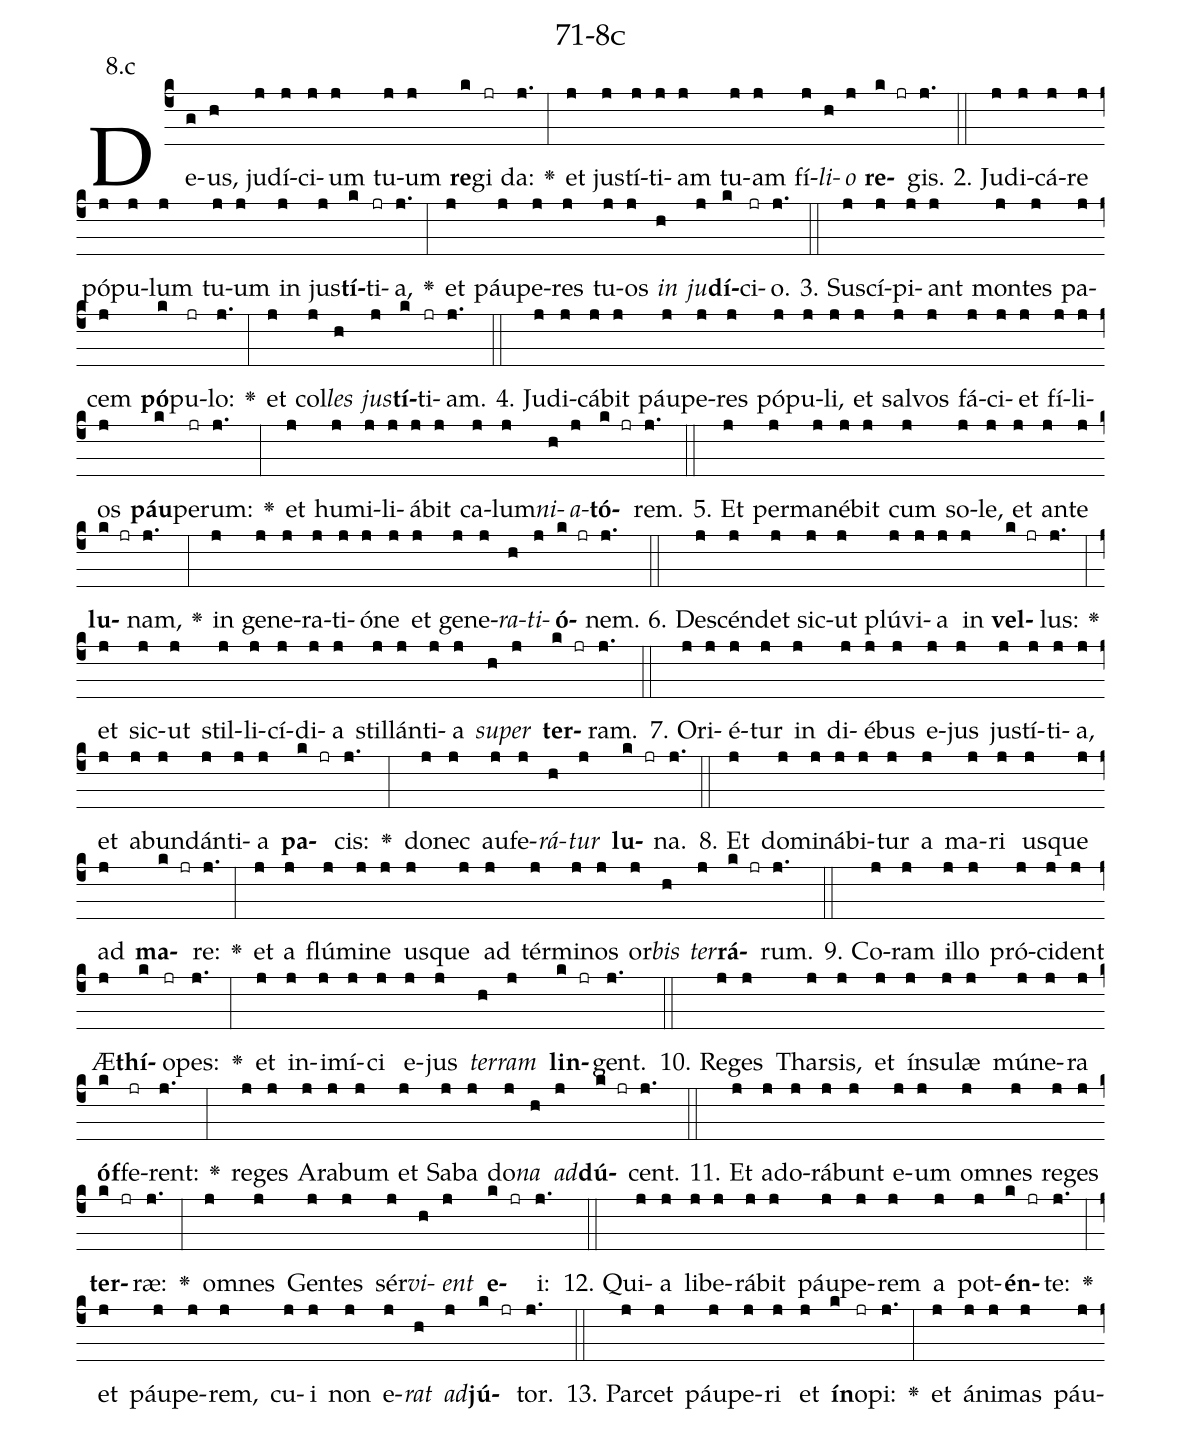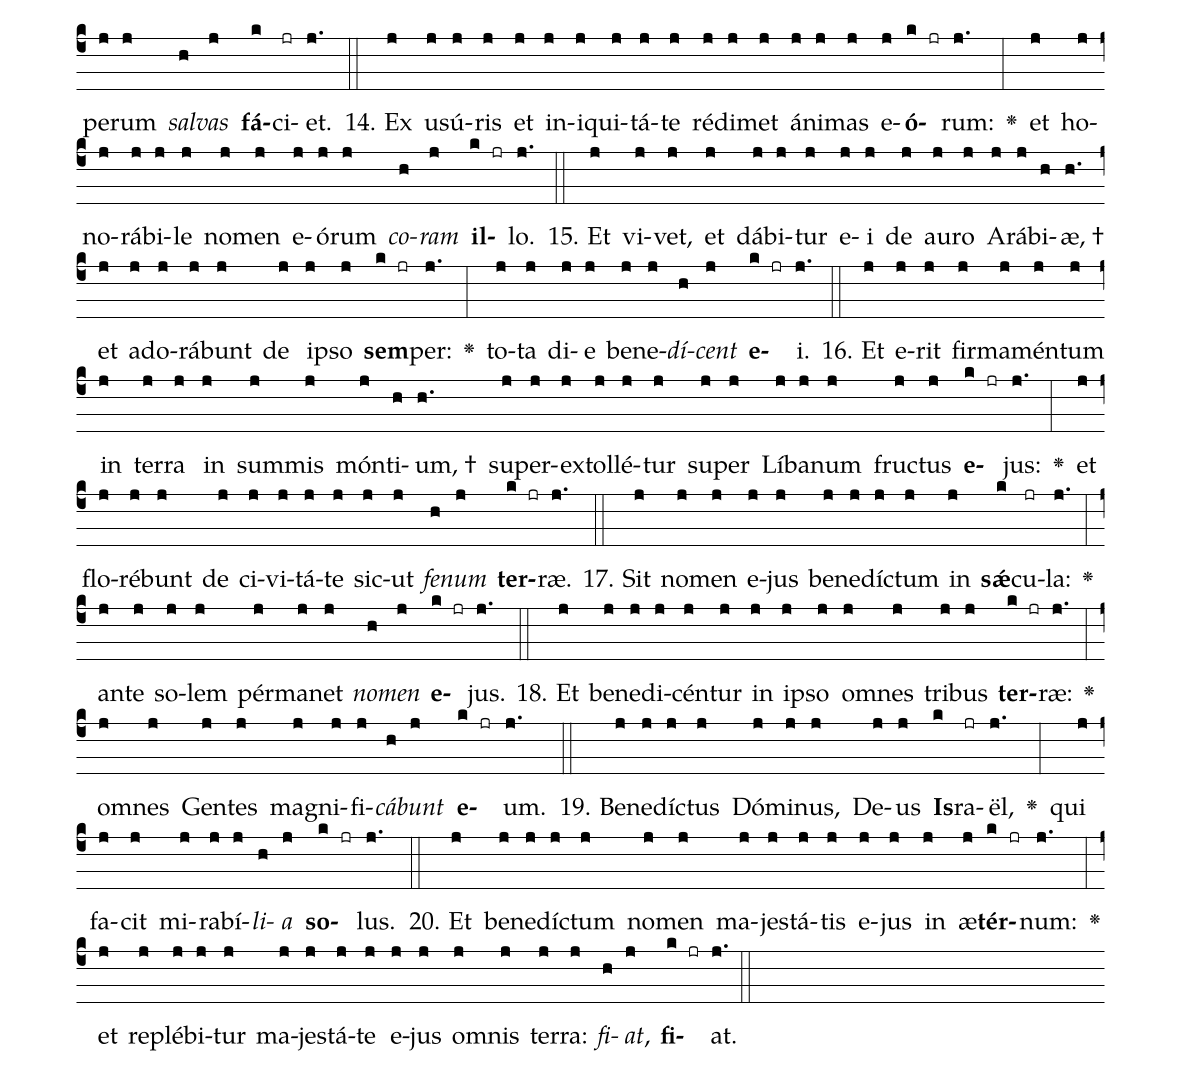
name: 71-8c;
annotation: 8.c;
%%
(c4)De(g)us,(h) ju(j)dí(j)ci(j)um(j) tu(j)um(j) <b>re</b>(k)gi(jr) da:(j.) <v>\greheightstar</v>(:) et(j) jus(j)tí(j)ti(j)am(j) tu(j)am(j) fí(j)<i>li</i>(h)<i>o</i>(j) <b>re</b>(k jr)gis.(j.) (::)
2. Ju(j)di(j)cá(j)re(j) pó(j)pu(j)lum(j) tu(j)um(j) in(j) jus(j)<b>tí</b>(k)ti(jr)a,(j.) <v>\greheightstar</v>(:) et(j) páu(j)pe(j)res(j) tu(j)os(j) <i>in</i>(h) <i>ju</i>(j)<b>dí</b>(k)ci(jr)o.(j.) (::)
3. Su(j)scí(j)pi(j)ant(j) mon(j)tes(j) pa(j)cem(j) <b>pó</b>(k)pu(jr)lo:(j.) <v>\greheightstar</v>(:) et(j) col(j)<i>les</i>(h) <i>jus</i>(j)<b>tí</b>(k)ti(jr)am.(j.) (::)
4. Ju(j)di(j)cá(j)bit(j) páu(j)pe(j)res(j) pó(j)pu(j)li,(j) et(j) sal(j)vos(j) fá(j)ci(j)et(j) fí(j)li(j)os(j) <b>páu</b>(k)pe(jr)rum:(j.) <v>\greheightstar</v>(:) et(j) hu(j)mi(j)li(j)á(j)bit(j) ca(j)lum(j)<i>ni</i>(h)<i>a</i>(j)<b>tó</b>(k jr)rem.(j.) (::)
5. Et(j) per(j)ma(j)né(j)bit(j) cum(j) so(j)le,(j) et(j) an(j)te(j) <b>lu</b>(k jr)nam,(j.) <v>\greheightstar</v>(:) in(j) ge(j)ne(j)ra(j)ti(j)ó(j)ne(j) et(j) ge(j)ne(j)<i>ra</i>(h)<i>ti</i>(j)<b>ó</b>(k jr)nem.(j.) (::)
6. De(j)scén(j)det(j) sic(j)ut(j) plú(j)vi(j)a(j) in(j) <b>vel</b>(k jr)lus:(j.) <v>\greheightstar</v>(:) et(j) sic(j)ut(j) stil(j)li(j)cí(j)di(j)a(j) stil(j)lán(j)ti(j)a(j) <i>su</i>(h)<i>per</i>(j) <b>ter</b>(k jr)ram.(j.) (::)
7. O(j)ri(j)é(j)tur(j) in(j) di(j)é(j)bus(j) e(j)jus(j) jus(j)tí(j)ti(j)a,(j) et(j) ab(j)un(j)dán(j)ti(j)a(j) <b>pa</b>(k jr)cis:(j.) <v>\greheightstar</v>(:) do(j)nec(j) au(j)fe(j)<i>rá</i>(h)<i>tur</i>(j) <b>lu</b>(k jr)na.(j.) (::)
8. Et(j) do(j)mi(j)ná(j)bi(j)tur(j) a(j) ma(j)ri(j) us(j)que(j) ad(j) <b>ma</b>(k jr)re:(j.) <v>\greheightstar</v>(:) et(j) a(j) flú(j)mi(j)ne(j) us(j)que(j) ad(j) tér(j)mi(j)nos(j) or(j)<i>bis</i>(h) <i>ter</i>(j)<b>rá</b>(k jr)rum.(j.) (::)
9. Co(j)ram(j) il(j)lo(j) pró(j)ci(j)dent(j) Æ(j)<b>thí</b>(k)o(jr)pes:(j.) <v>\greheightstar</v>(:) et(j) in(j)i(j)mí(j)ci(j) e(j)jus(j) <i>ter</i>(h)<i>ram</i>(j) <b>lin</b>(k jr)gent.(j.) (::)
10. Re(j)ges(j) Thar(j)sis,(j) et(j) ín(j)su(j)læ(j) mú(j)ne(j)ra(j) <b>óf</b>(k)fe(jr)rent:(j.) <v>\greheightstar</v>(:) re(j)ges(j) A(j)ra(j)bum(j) et(j) Sa(j)ba(j) do(j)<i>na</i>(h) <i>ad</i>(j)<b>dú</b>(k jr)cent.(j.) (::)
11. Et(j) ad(j)o(j)rá(j)bunt(j) e(j)um(j) om(j)nes(j) re(j)ges(j) <b>ter</b>(k jr)ræ:(j.) <v>\greheightstar</v>(:) om(j)nes(j) Gen(j)tes(j) sér(j)<i>vi</i>(h)<i>ent</i>(j) <b>e</b>(k jr)i:(j.) (::)
12. Qui(j)a(j) li(j)be(j)rá(j)bit(j) páu(j)pe(j)rem(j) a(j) pot(j)<b>én</b>(k jr)te:(j.) <v>\greheightstar</v>(:) et(j) páu(j)pe(j)rem,(j) cu(j)i(j) non(j) e(j)<i>rat</i>(h) <i>ad</i>(j)<b>jú</b>(k jr)tor.(j.) (::)
13. Par(j)cet(j) páu(j)pe(j)ri(j) et(j) <b>ín</b>(k)o(jr)pi:(j.) <v>\greheightstar</v>(:) et(j) á(j)ni(j)mas(j) páu(j)pe(j)rum(j) <i>sal</i>(h)<i>vas</i>(j) <b>fá</b>(k)ci(jr)et.(j.) (::)
14. Ex(j) u(j)sú(j)ris(j) et(j) in(j)i(j)qui(j)tá(j)te(j) réd(j)i(j)met(j) á(j)ni(j)mas(j) e(j)<b>ó</b>(k jr)rum:(j.) <v>\greheightstar</v>(:) et(j) ho(j)no(j)rá(j)bi(j)le(j) no(j)men(j) e(j)ó(j)rum(j) <i>co</i>(h)<i>ram</i>(j) <b>il</b>(k jr)lo.(j.) (::)
15. Et(j) vi(j)vet,(j) et(j) dá(j)bi(j)tur(j) e(j)i(j) de(j) au(j)ro(j) A(j)rá(j)bi(h)æ, †(h.) et(j) ad(j)o(j)rá(j)bunt(j) de(j) ip(j)so(j) <b>sem</b>(k jr)per:(j.) <v>\greheightstar</v>(:) to(j)ta(j) di(j)e(j) be(j)ne(j)<i>dí</i>(h)<i>cent</i>(j) <b>e</b>(k jr)i.(j.) (::)
16. Et(j) e(j)rit(j) fir(j)ma(j)mén(j)tum(j) in(j) ter(j)ra(j) in(j) sum(j)mis(j) món(j)ti(h)um, †(h.) su(j)per(j)ex(j)tol(j)lé(j)tur(j) su(j)per(j) Lí(j)ba(j)num(j) fruc(j)tus(j) <b>e</b>(k jr)jus:(j.) <v>\greheightstar</v>(:) et(j) flo(j)ré(j)bunt(j) de(j) ci(j)vi(j)tá(j)te(j) sic(j)ut(j) <i>fe</i>(h)<i>num</i>(j) <b>ter</b>(k jr)ræ.(j.) (::)
17. Sit(j) no(j)men(j) e(j)jus(j) be(j)ne(j)díc(j)tum(j) in(j) <b>sǽ</b>(k)cu(jr)la:(j.) <v>\greheightstar</v>(:) an(j)te(j) so(j)lem(j) pér(j)ma(j)net(j) <i>no</i>(h)<i>men</i>(j) <b>e</b>(k jr)jus.(j.) (::)
18. Et(j) be(j)ne(j)di(j)cén(j)tur(j) in(j) ip(j)so(j) om(j)nes(j) tri(j)bus(j) <b>ter</b>(k jr)ræ:(j.) <v>\greheightstar</v>(:) om(j)nes(j) Gen(j)tes(j) ma(j)gni(j)fi(j)<i>cá</i>(h)<i>bunt</i>(j) <b>e</b>(k jr)um.(j.) (::)
19. Be(j)ne(j)díc(j)tus(j) Dó(j)mi(j)nus,(j) De(j)us(j) <b>Is</b>(k)ra(jr)ël,(j.) <v>\greheightstar</v>(:) qui(j) fa(j)cit(j) mi(j)ra(j)bí(j)<i>li</i>(h)<i>a</i>(j) <b>so</b>(k jr)lus.(j.) (::)
20. Et(j) be(j)ne(j)díc(j)tum(j) no(j)men(j) ma(j)jes(j)tá(j)tis(j) e(j)jus(j) in(j) æ(j)<b>tér</b>(k jr)num:(j.) <v>\greheightstar</v>(:) et(j) re(j)plé(j)bi(j)tur(j) ma(j)jes(j)tá(j)te(j) e(j)jus(j) om(j)nis(j) ter(j)ra:(j) <i>fi</i>(h)<i>at</i>,(j) <b>fi</b>(k jr)at.(j.) (::)
